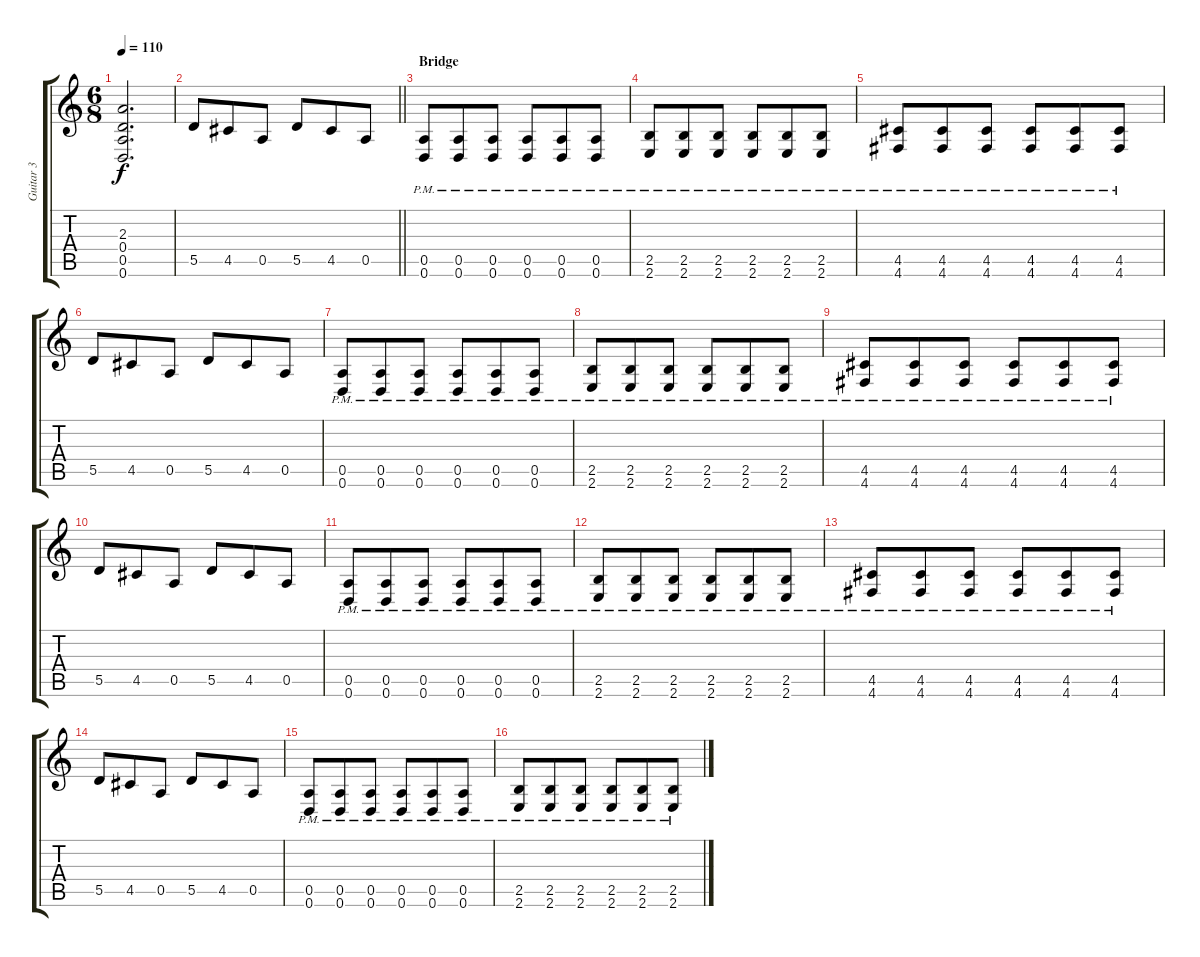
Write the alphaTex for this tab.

\track ("Guitar 3" "Guitar 3") {instrument electricguitarmuted}
\staff {score tabs}
\tuning (E4 B3 G3 D3 A2 D2) {hide}
\ts (6 8)
\tempo 110
\clef g2
\ks c
(2.3 0.4 0.5 0.6).2{d dy f} |
\barLineRight lightlight
5.5.8 4.5.8 0.5.8 5.5.8 4.5.8 0.5.8 |
\section ("" "Bridge")
(0.5{pm} 0.6{pm}).8 (0.5{pm} 0.6{pm}).8 (0.5{pm} 0.6{pm}).8 (0.5{pm} 0.6{pm}).8 (0.5{pm} 0.6{pm}).8 (0.5{pm} 0.6{pm}).8 |
(2.5{pm} 2.6{pm}).8 (2.5{pm} 2.6{pm}).8 (2.5{pm} 2.6{pm}).8 (2.5{pm} 2.6{pm}).8 (2.5{pm} 2.6{pm}).8 (2.5{pm} 2.6{pm}).8 |
(4.5{pm} 4.6{pm}).8 (4.5{pm} 4.6{pm}).8 (4.5{pm} 4.6{pm}).8 (4.5{pm} 4.6{pm}).8 (4.5{pm} 4.6{pm}).8 (4.5{pm} 4.6{pm}).8 |
5.5.8 4.5.8 0.5.8 5.5.8 4.5.8 0.5.8 |
(0.5{pm} 0.6{pm}).8 (0.5{pm} 0.6{pm}).8 (0.5{pm} 0.6{pm}).8 (0.5{pm} 0.6{pm}).8 (0.5{pm} 0.6{pm}).8 (0.5{pm} 0.6{pm}).8 |
(2.5{pm} 2.6{pm}).8 (2.5{pm} 2.6{pm}).8 (2.5{pm} 2.6{pm}).8 (2.5{pm} 2.6{pm}).8 (2.5{pm} 2.6{pm}).8 (2.5{pm} 2.6{pm}).8 |
(4.5{pm} 4.6{pm}).8 (4.5{pm} 4.6{pm}).8 (4.5{pm} 4.6{pm}).8 (4.5{pm} 4.6{pm}).8 (4.5{pm} 4.6{pm}).8 (4.5{pm} 4.6{pm}).8 |
5.5.8 4.5.8 0.5.8 5.5.8 4.5.8 0.5.8 |
(0.5{pm} 0.6{pm}).8 (0.5{pm} 0.6{pm}).8 (0.5{pm} 0.6{pm}).8 (0.5{pm} 0.6{pm}).8 (0.5{pm} 0.6{pm}).8 (0.5{pm} 0.6{pm}).8 |
(2.5{pm} 2.6{pm}).8 (2.5{pm} 2.6{pm}).8 (2.5{pm} 2.6{pm}).8 (2.5{pm} 2.6{pm}).8 (2.5{pm} 2.6{pm}).8 (2.5{pm} 2.6{pm}).8 |
(4.5{pm} 4.6{pm}).8 (4.5{pm} 4.6{pm}).8 (4.5{pm} 4.6{pm}).8 (4.5{pm} 4.6{pm}).8 (4.5{pm} 4.6{pm}).8 (4.5{pm} 4.6{pm}).8 |
5.5.8 4.5.8 0.5.8 5.5.8 4.5.8 0.5.8 |
(0.5{pm} 0.6{pm}).8 (0.5{pm} 0.6{pm}).8 (0.5{pm} 0.6{pm}).8 (0.5{pm} 0.6{pm}).8 (0.5{pm} 0.6{pm}).8 (0.5{pm} 0.6{pm}).8 |
(2.5{pm} 2.6{pm}).8 (2.5{pm} 2.6{pm}).8 (2.5{pm} 2.6{pm}).8 (2.5{pm} 2.6{pm}).8 (2.5{pm} 2.6{pm}).8 (2.5{pm} 2.6{pm}).8
